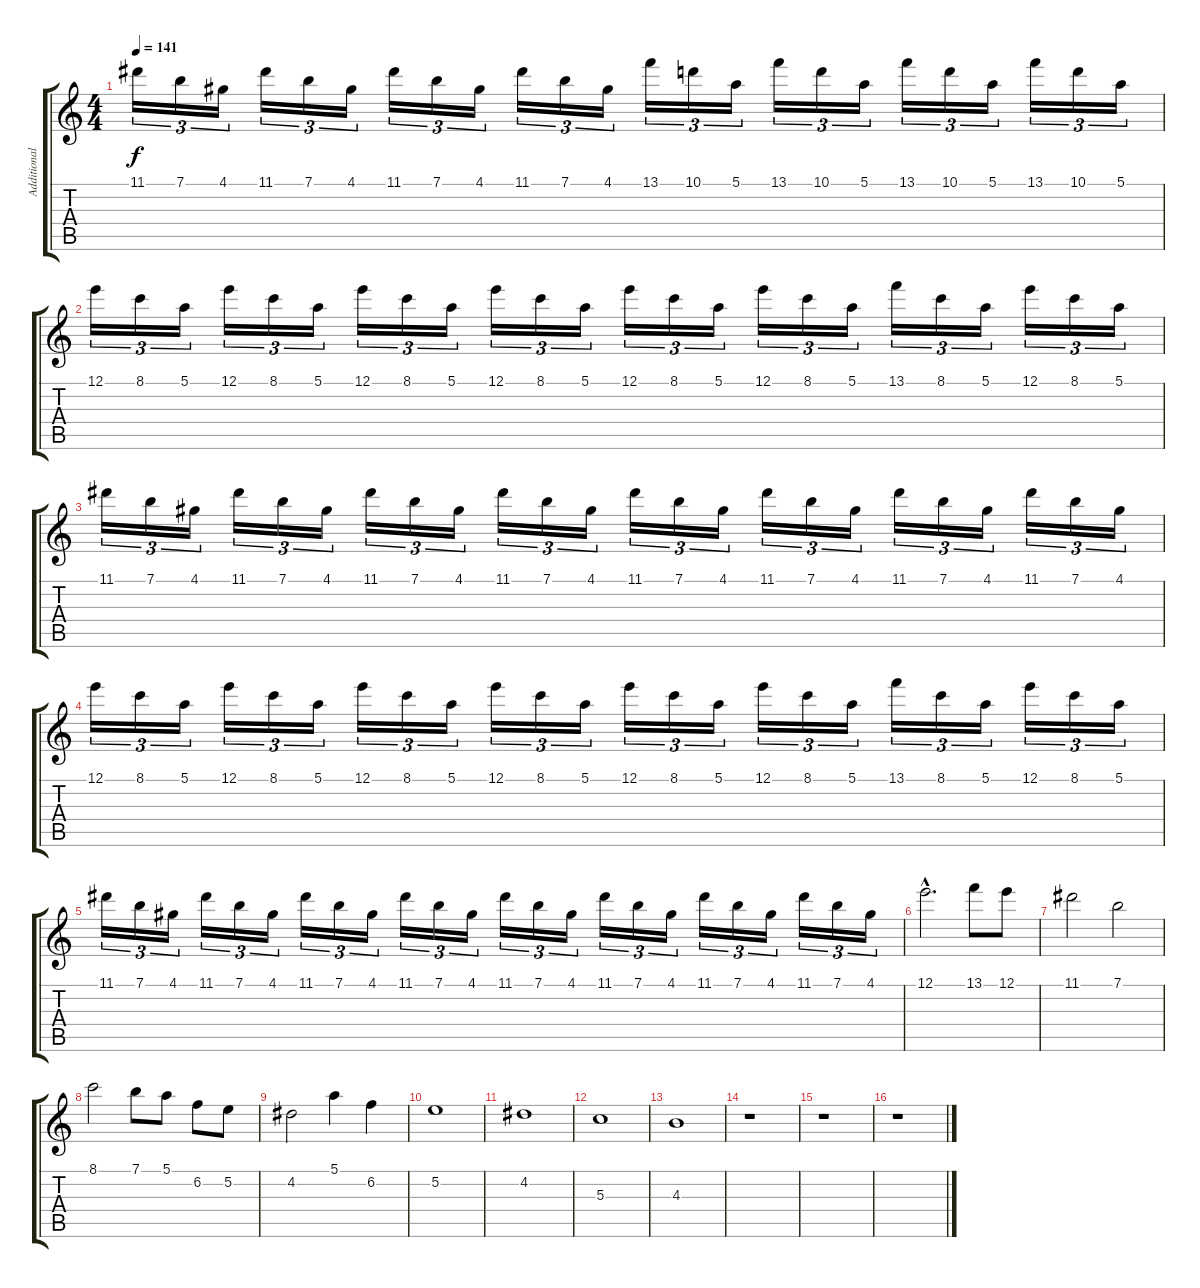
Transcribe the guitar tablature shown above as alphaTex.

\track ("Additional Guitar" "Additional") {instrument distortionguitar}
\staff {score tabs}
\tuning (E4 B3 G3 D3 A2 E2) {hide}
\ts (4 4)
\tempo 141
\clef g2
\ks c
11.1.16{tu (3 2) dy f} 7.1.16{tu (3 2)} 4.1.16{tu (3 2)} 11.1.16{tu (3 2)} 7.1.16{tu (3 2)} 4.1.16{tu (3 2)} 11.1.16{tu (3 2)} 7.1.16{tu (3 2)} 4.1.16{tu (3 2)} 11.1.16{tu (3 2)} 7.1.16{tu (3 2)} 4.1.16{tu (3 2)} 13.1.16{tu (3 2)} 10.1.16{tu (3 2)} 5.1.16{tu (3 2)} 13.1.16{tu (3 2)} 10.1.16{tu (3 2)} 5.1.16{tu (3 2)} 13.1.16{tu (3 2)} 10.1.16{tu (3 2)} 5.1.16{tu (3 2)} 13.1.16{tu (3 2)} 10.1.16{tu (3 2)} 5.1.16{tu (3 2)} |
12.1.16{tu (3 2) volume 13} 8.1.16{tu (3 2)} 5.1.16{tu (3 2)} 12.1.16{tu (3 2)} 8.1.16{tu (3 2)} 5.1.16{tu (3 2)} 12.1.16{tu (3 2)} 8.1.16{tu (3 2)} 5.1.16{tu (3 2)} 12.1.16{tu (3 2)} 8.1.16{tu (3 2)} 5.1.16{tu (3 2)} 12.1.16{tu (3 2)} 8.1.16{tu (3 2)} 5.1.16{tu (3 2)} 12.1.16{tu (3 2)} 8.1.16{tu (3 2)} 5.1.16{tu (3 2)} 13.1.16{tu (3 2)} 8.1.16{tu (3 2)} 5.1.16{tu (3 2)} 12.1.16{tu (3 2)} 8.1.16{tu (3 2)} 5.1.16{tu (3 2)} |
11.1.16{tu (3 2)} 7.1.16{tu (3 2)} 4.1.16{tu (3 2)} 11.1.16{tu (3 2)} 7.1.16{tu (3 2)} 4.1.16{tu (3 2)} 11.1.16{tu (3 2)} 7.1.16{tu (3 2)} 4.1.16{tu (3 2)} 11.1.16{tu (3 2)} 7.1.16{tu (3 2)} 4.1.16{tu (3 2)} 11.1.16{tu (3 2)} 7.1.16{tu (3 2)} 4.1.16{tu (3 2)} 11.1.16{tu (3 2)} 7.1.16{tu (3 2)} 4.1.16{tu (3 2)} 11.1.16{tu (3 2)} 7.1.16{tu (3 2)} 4.1.16{tu (3 2)} 11.1.16{tu (3 2)} 7.1.16{tu (3 2)} 4.1.16{tu (3 2)} |
12.1.16{tu (3 2)} 8.1.16{tu (3 2)} 5.1.16{tu (3 2)} 12.1.16{tu (3 2)} 8.1.16{tu (3 2)} 5.1.16{tu (3 2)} 12.1.16{tu (3 2)} 8.1.16{tu (3 2)} 5.1.16{tu (3 2)} 12.1.16{tu (3 2)} 8.1.16{tu (3 2)} 5.1.16{tu (3 2)} 12.1.16{tu (3 2)} 8.1.16{tu (3 2)} 5.1.16{tu (3 2)} 12.1.16{tu (3 2)} 8.1.16{tu (3 2)} 5.1.16{tu (3 2)} 13.1.16{tu (3 2)} 8.1.16{tu (3 2)} 5.1.16{tu (3 2)} 12.1.16{tu (3 2)} 8.1.16{tu (3 2)} 5.1.16{tu (3 2)} |
11.1.16{tu (3 2)} 7.1.16{tu (3 2)} 4.1.16{tu (3 2)} 11.1.16{tu (3 2)} 7.1.16{tu (3 2)} 4.1.16{tu (3 2)} 11.1.16{tu (3 2)} 7.1.16{tu (3 2)} 4.1.16{tu (3 2)} 11.1.16{tu (3 2)} 7.1.16{tu (3 2)} 4.1.16{tu (3 2)} 11.1.16{tu (3 2)} 7.1.16{tu (3 2)} 4.1.16{tu (3 2)} 11.1.16{tu (3 2)} 7.1.16{tu (3 2)} 4.1.16{tu (3 2)} 11.1.16{tu (3 2)} 7.1.16{tu (3 2)} 4.1.16{tu (3 2)} 11.1.16{tu (3 2)} 7.1.16{tu (3 2)} 4.1.16{tu (3 2)} |
12.1{hac}.2{d} 13.1.8 12.1.8 |
11.1.2 7.1.2 |
8.1.2 7.1.8 5.1.8 6.2.8 5.2.8 |
4.2.2 5.1.4 6.2.4 |
5.2.1 |
4.2.1 |
5.3.1 |
4.3.1 |
r.1 |
r.1 |
r.1
